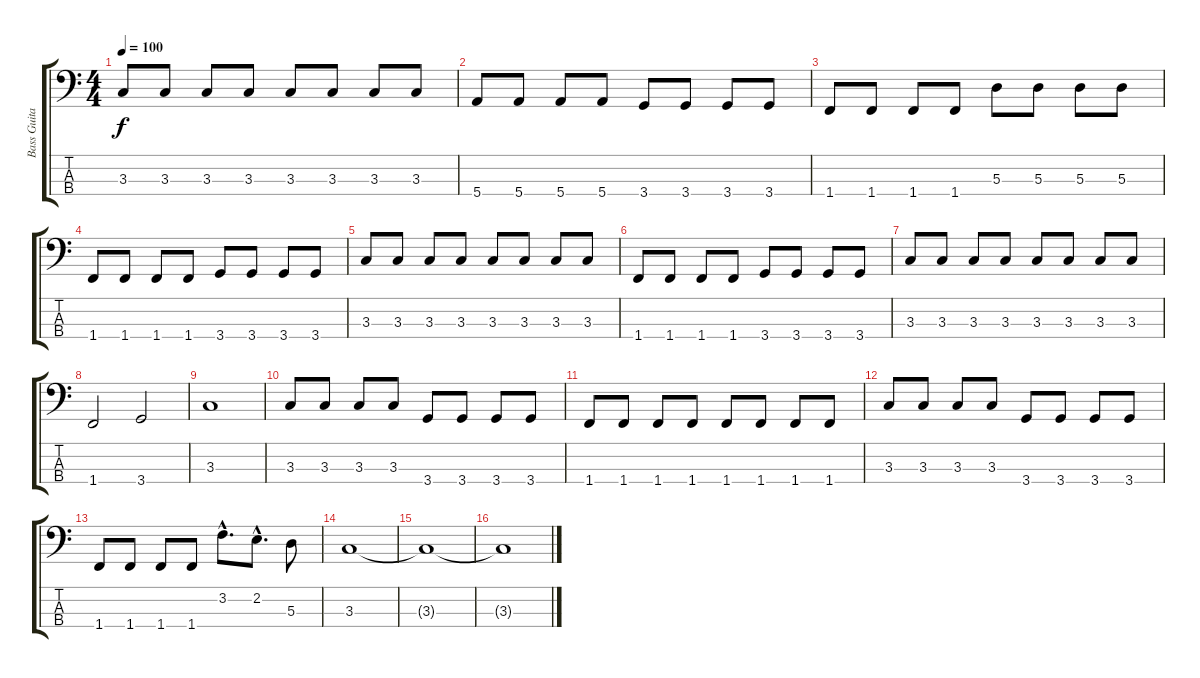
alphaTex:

\track ("Bass Guitar" "Bass Guita") {instrument electricbasspick}
\staff {score tabs}
\tuning (G2 D2 A1 E1) {hide}
\ts (4 4)
\tempo 100
\clef f4
\ks c
3.3.8{dy f} 3.3.8 3.3.8 3.3.8 3.3.8 3.3.8 3.3.8 3.3.8 |
5.4.8 5.4.8 5.4.8 5.4.8 3.4.8 3.4.8 3.4.8 3.4.8 |
1.4.8 1.4.8 1.4.8 1.4.8 5.3.8 5.3.8 5.3.8 5.3.8 |
1.4.8 1.4.8 1.4.8 1.4.8 3.4.8 3.4.8 3.4.8 3.4.8 |
3.3.8 3.3.8 3.3.8 3.3.8 3.3.8 3.3.8 3.3.8 3.3.8 |
1.4.8 1.4.8 1.4.8 1.4.8 3.4.8 3.4.8 3.4.8 3.4.8 |
3.3.8 3.3.8 3.3.8 3.3.8 3.3.8 3.3.8 3.3.8 3.3.8 |
1.4.2 3.4.2 |
3.3.1 |
\section ("" "")
3.3.8 3.3.8 3.3.8 3.3.8 3.4.8 3.4.8 3.4.8 3.4.8 |
1.4.8 1.4.8 1.4.8 1.4.8 1.4.8 1.4.8 1.4.8 1.4.8 |
3.3.8 3.3.8 3.3.8 3.3.8 3.4.8 3.4.8 3.4.8 3.4.8 |
1.4.8 1.4.8 1.4.8 1.4.8 3.2{hac}.8{d} 2.2{hac}.8{d} 5.3.8 |
3.3.1 |
3.3{t}.1 |
3.3{t}.1
